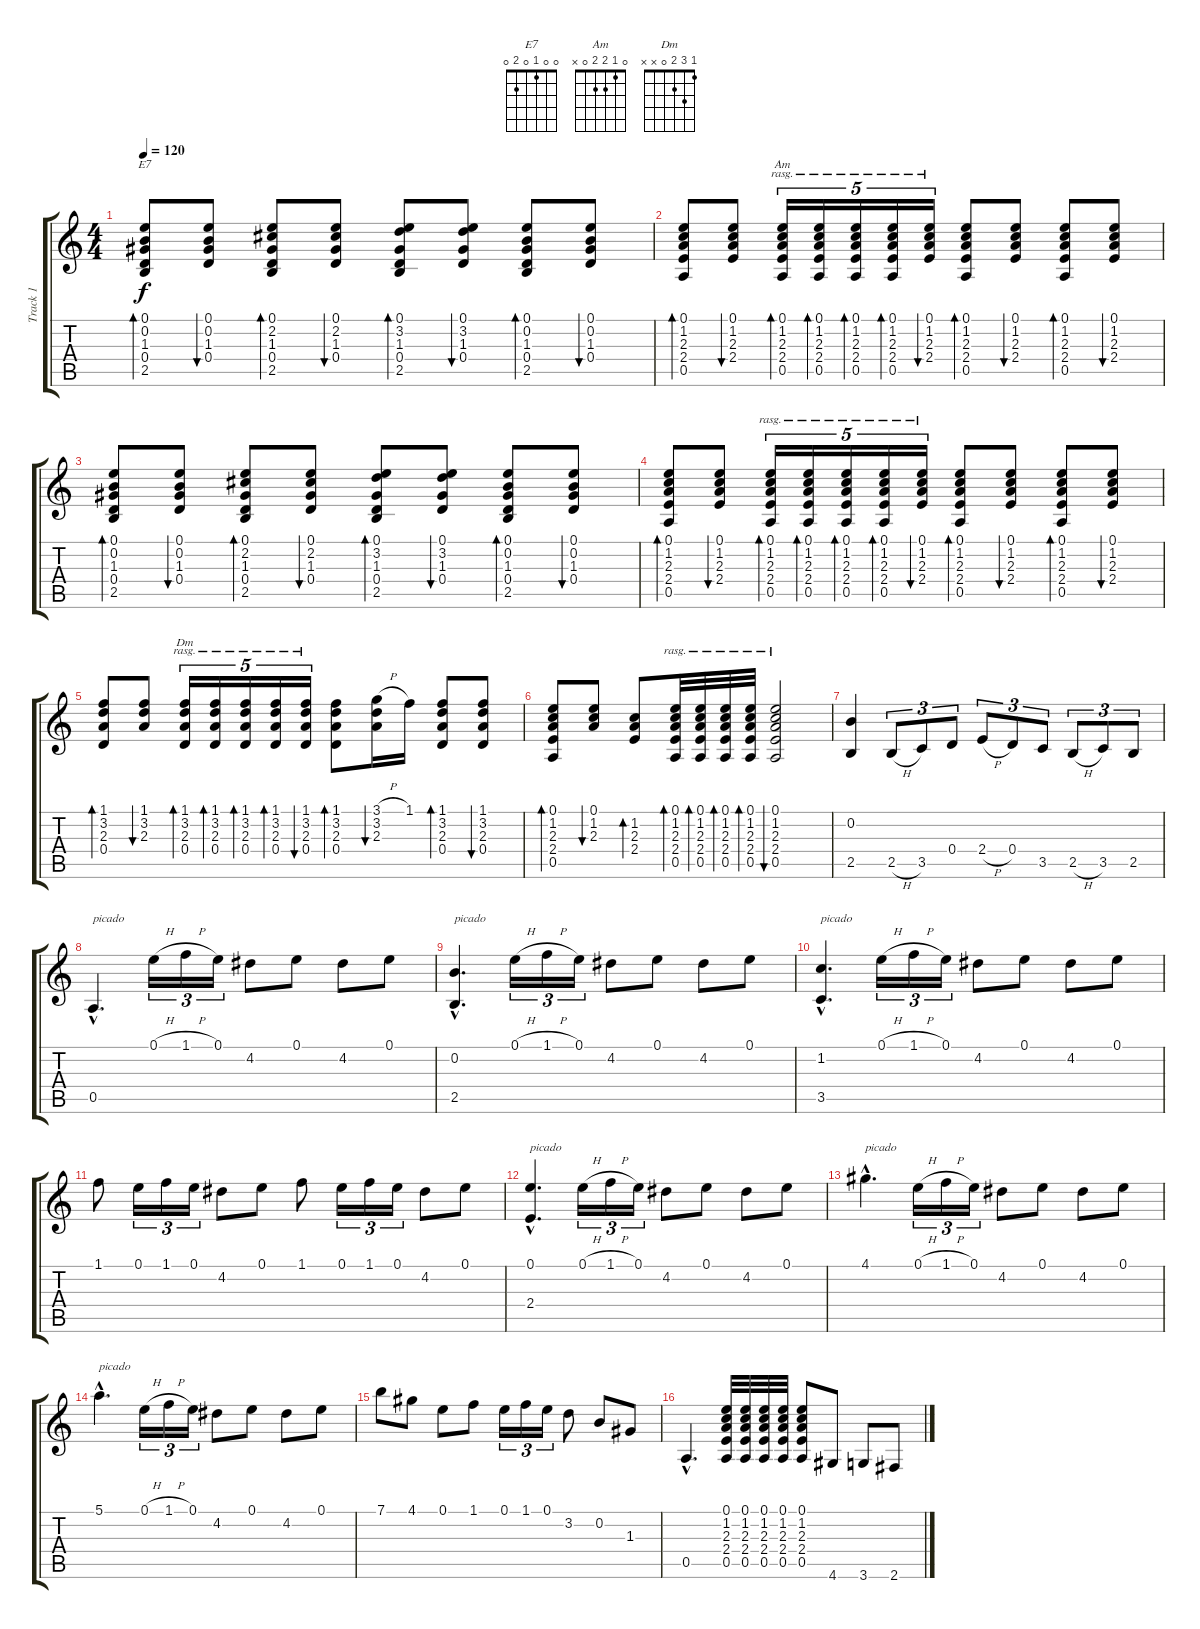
\track ("Track 1" "Track 1") {instrument acousticguitarnylon}
\staff {score tabs}
\tuning (E4 B3 G3 D3 A2 E2) {hide}
\chord ("E7" 0 0 1 0 2 0)
\chord ("Am" 0 1 2 2 0 x)
\chord ("Dm" 1 3 2 0 x x)
\ts (4 4)
\tempo 120
\clef g2
\ks c
(0.1 0.2 1.3 0.4 2.5).8{bd 30 ch "E7" dy f instrument acousticguitarnylon} (0.1 0.2 1.3 0.4).8{bu 60} (0.1 2.2 1.3 0.4 2.5).8{bd 30} (0.1 2.2 1.3 0.4).8{bu 60} (0.1 3.2 1.3 0.4 2.5).8{bd 30} (0.1 3.2 1.3 0.4).8{bu 60} (0.1 0.2 1.3 0.4 2.5).8{bd 30} (0.1 0.2 1.3 0.4).8{bu 60} |
(0.1 1.2 2.3 2.4 0.5).8{bd 30} (0.1 1.2 2.3 2.4).8{bu 30} (0.1 1.2 2.3 2.4 0.5).16{tu (5 4) bd 60 ch "Am" rasg ii} (0.1 1.2 2.3 2.4 0.5).16{tu (5 4) bd 120 rasg ii} (0.1 1.2 2.3 2.4 0.5).16{tu (5 4) bd 120 rasg ii} (0.1 1.2 2.3 2.4 0.5).16{tu (5 4) bd 120 rasg ii} (0.1 1.2 2.3 2.4).16{tu (5 4) bu 120 rasg ii} (0.1 1.2 2.3 2.4 0.5).8{bd 30} (0.1 1.2 2.3 2.4).8{bu 30} (0.1 1.2 2.3 2.4 0.5).8{bd 30} (0.1 1.2 2.3 2.4).8{bu 30} |
(0.1 0.2 1.3 0.4 2.5).8{bd 30} (0.1 0.2 1.3 0.4).8{bu 60} (0.1 2.2 1.3 0.4 2.5).8{bd 30} (0.1 2.2 1.3 0.4).8{bu 60} (0.1 3.2 1.3 0.4 2.5).8{bd 30} (0.1 3.2 1.3 0.4).8{bu 60} (0.1 0.2 1.3 0.4 2.5).8{bd 30} (0.1 0.2 1.3 0.4).8{bu 60} |
(0.1 1.2 2.3 2.4 0.5).8{bd 30} (0.1 1.2 2.3 2.4).8{bu 30} (0.1 1.2 2.3 2.4 0.5).16{tu (5 4) bd 60 rasg ii} (0.1 1.2 2.3 2.4 0.5).16{tu (5 4) bd 120 rasg ii} (0.1 1.2 2.3 2.4 0.5).16{tu (5 4) bd 120 rasg ii} (0.1 1.2 2.3 2.4 0.5).16{tu (5 4) bd 120 rasg ii} (0.1 1.2 2.3 2.4).16{tu (5 4) bu 120 rasg ii} (0.1 1.2 2.3 2.4 0.5).8{bd 30} (0.1 1.2 2.3 2.4).8{bu 30} (0.1 1.2 2.3 2.4 0.5).8{bd 30} (0.1 1.2 2.3 2.4).8{bu 30} |
(1.1 3.2 2.3 0.4).8{bd 30} (1.1 3.2 2.3).8{bu 30} (1.1 3.2 2.3 0.4).16{tu (5 4) bd 120 ch "Dm" rasg ii} (1.1 3.2 2.3 0.4).16{tu (5 4) bd 120 rasg ii} (1.1 3.2 2.3 0.4).16{tu (5 4) bd 120 rasg ii} (1.1 3.2 2.3 0.4).16{tu (5 4) bd 120 rasg ii} (1.1 3.2 2.3 0.4).16{tu (5 4) bu 120 rasg ii} (1.1 3.2 2.3 0.4).8{bd 30} (3.1{h} 3.2 2.3).16{bu 30} 1.1.16 (1.1 3.2 2.3 0.4).8{bd 30} (1.1 3.2 2.3 0.4).8{bu 30} |
(0.1 1.2 2.3 2.4 0.5).8{bd 30} (0.1 1.2 2.3).8{bu 30} (1.2 2.3 2.4).8{bd 30} (0.1 1.2 2.3 2.4 0.5).32{bd 120 rasg ii} (0.1 1.2 2.3 2.4 0.5).32{bd 120 rasg ii} (0.1 1.2 2.3 2.4 0.5).32{bd 120 rasg ii} (0.1 1.2 2.3 2.4 0.5).32{bd 120 rasg ii} (0.1 1.2 2.3 2.4 0.5).2{bu 120 rasg ii} |
(0.2 2.5).4 2.5{h}.8{tu (3 2)} 3.5.8{tu (3 2)} 0.4.8{tu (3 2)} 2.4{h}.8{tu (3 2)} 0.4.8{tu (3 2)} 3.5.8{tu (3 2)} 2.5{h}.8{tu (3 2)} 3.5.8{tu (3 2)} 2.5.8{tu (3 2)} |
0.5{hac}.4{d txt "picado"} 0.1{h}.16{tu (3 2)} 1.1{h}.16{tu (3 2)} 0.1.16{tu (3 2)} 4.2.8 0.1.8 4.2.8 0.1.8 |
(0.2{hac} 2.5{hac}).4{d txt "picado"} 0.1{h}.16{tu (3 2)} 1.1{h}.16{tu (3 2)} 0.1.16{tu (3 2)} 4.2.8 0.1.8 4.2.8 0.1.8 |
(1.2{hac} 3.5{hac}).4{d txt "picado"} 0.1{h}.16{tu (3 2)} 1.1{h}.16{tu (3 2)} 0.1.16{tu (3 2)} 4.2.8 0.1.8 4.2.8 0.1.8 |
1.1.8 0.1.16{tu (3 2)} 1.1.16{tu (3 2)} 0.1.16{tu (3 2)} 4.2.8 0.1.8 1.1.8 0.1.16{tu (3 2)} 1.1.16{tu (3 2)} 0.1.16{tu (3 2)} 4.2.8 0.1.8 |
(0.1{hac} 2.4{hac}).4{d txt "picado"} 0.1{h}.16{tu (3 2)} 1.1{h}.16{tu (3 2)} 0.1.16{tu (3 2)} 4.2.8 0.1.8 4.2.8 0.1.8 |
4.1{hac}.4{d txt "picado"} 0.1{h}.16{tu (3 2)} 1.1{h}.16{tu (3 2)} 0.1.16{tu (3 2)} 4.2.8 0.1.8 4.2.8 0.1.8 |
5.1{hac}.4{d txt "picado"} 0.1{h}.16{tu (3 2)} 1.1{h}.16{tu (3 2)} 0.1.16{tu (3 2)} 4.2.8 0.1.8 4.2.8 0.1.8 |
7.1.8 4.1.8 0.1.8 1.1.8 0.1.16{tu (3 2)} 1.1.16{tu (3 2)} 0.1.16{tu (3 2)} 3.2.8 0.2.8 1.3.8 |
0.5{hac}.4{d} (0.1 1.2 2.3 2.4 0.5).32 (0.1 1.2 2.3 2.4 0.5).32 (0.1 1.2 2.3 2.4 0.5).32 (0.1 1.2 2.3 2.4 0.5).32 (0.1 1.2 2.3 2.4 0.5).8 4.6.8 3.6.8 2.6.8
